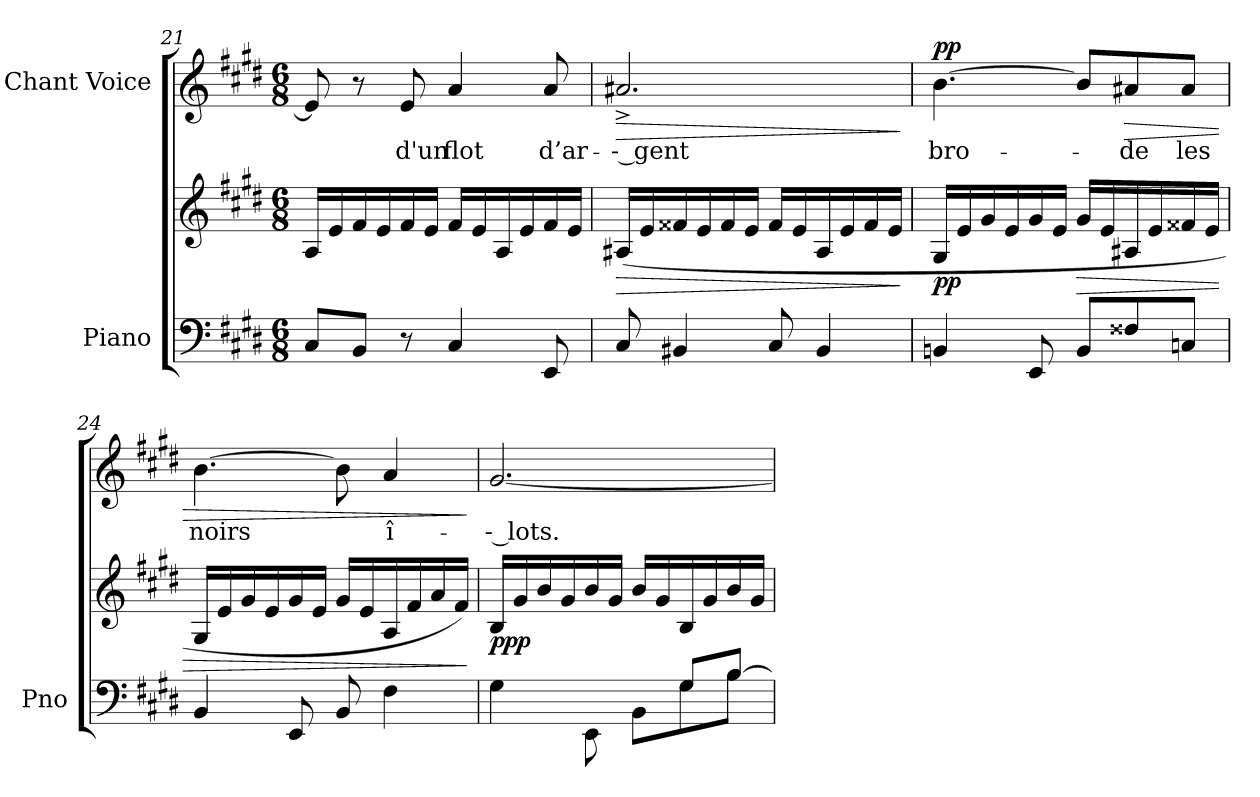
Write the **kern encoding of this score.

**kern	**kern	**dynam	**kern	**text	**dynam
*part2	*part2	*part2	*part1	*part1	*part1
*staff3	*staff2	*staff2/3	*staff1	*staff1	*staff1
*I"Piano	*	*	*I"Chant Voice	*	*
*I'Pno	*	*	*	*	*
*clefF4	*clefG2	*	*clefG2	*	*
*k[f#c#g#d#]	*k[f#c#g#d#]	*	*k[f#c#g#d#]	*	*
*M6/8	*M6/8	*	*M6/8	*	*
=21	=21	=21	=21	=21	=21
8C#/L	16A/LL	.	8e/]	.	.
.	16e/	.	.	.	.
8BB/J	16f#/	.	8r	.	.
.	16e/	.	.	.	.
8r	16f#/	.	8e/	d'un	.
.	16e/JJ	.	.	.	.
4C#/	16f#/LL	.	4a/	flot	.
.	16e/	.	.	.	.
.	16A/	.	.	.	.
.	16e/	.	.	.	.
8EE/	16f#/	.	8a/	d’ar-	.
.	16e/JJ	.	.	.	.
=22	=22	=22	=22	=22	=22
!	!	!LO:HP:b	!	!	!LO:HP:b
8C#/	(16A#X/LL	>	2.a#X^>/	-- gent	>
.	16e/	.	.	.	.
4BB#X/	16f##X/	.	.	.	.
.	16e/	.	.	.	.
.	16f##/	.	.	.	.
.	16e/JJ	.	.	.	.
8C#/	16f##/LL	.	.	.	.
.	16e/	.	.	.	.
4BB#/	16A#/	.	.	.	.
.	16e/	.	.	.	.
.	16f##/	.	.	.	.
.	16e/JJ	.	.	.	.
.	.	]	.	.	]
=23	=23	=23	=23	=23	=23
!	!	!LO:DY:b	!	!	!LO:DY:a
4BBn/	16G#/LL	pp	[4.b\	bro-	pp
.	16e/	.	.	.	.
.	16g#/	.	.	.	.
.	16e/	.	.	.	.
8EE/	16g#/	.	.	.	.
.	16e/JJ	.	.	.	.
!	!	!LO:HP:b	!	!	!
8BB/L	16g#/LL	>	8b/L]	.	.
.	16e/	.	.	.	.
!	!	!	!	!	!LO:HP:b
8F##X/	16A#X/	.	8a#X/	-de	>
.	16e/	.	.	.	.
8Cn/J	16f##X/	.	8a#/J	les	.
.	16e/JJ	.	.	.	.
=24	=24	=24	=24	=24	=24
4BB/	16G#/LL	.	[4.b\	noirs	.
.	16e/	.	.	.	.
.	16g#/	.	.	.	.
.	16e/	.	.	.	.
8EE/	16g#/	.	.	.	.
.	16e/JJ	.	.	.	.
8BB/	16g#/LL	.	8b\]	.	.
.	16e/	.	.	.	.
4F#\	16A/	.	4a/	î-	.
.	16f#/	.	.	.	.
.	16a/	.	.	.	.
.	16f#/JJ)	.	.	.	.
.	.	]	.	.	]
=25	=25	=25	=25	=25	=25
*^	*	*	*	*	*
!	!	!	!LO:DY:b	!	!	!
4G#\	2ryy	16B/LL	ppp	[2.g#/	-- lots.	.
.	.	16g#/	.	.	.	.
.	.	16b/	.	.	.	.
.	.	16g#/	.	.	.	.
8EE\	.	16b/	.	.	.	.
.	.	16g#/JJ	.	.	.	.
8BB\L	.	16b/LL	.	.	.	.
.	.	16g#/	.	.	.	.
8G#\	8G#/L	16B/	.	.	.	.
.	.	16g#/	.	.	.	.
[>8B\J	8B/J	16b/	.	.	.	.
.	.	16g#/JJ	.	.	.	.
*v	*v	*	*	*	*	*
=	=	=	=	=	=
*-	*-	*-	*-	*-	*-
